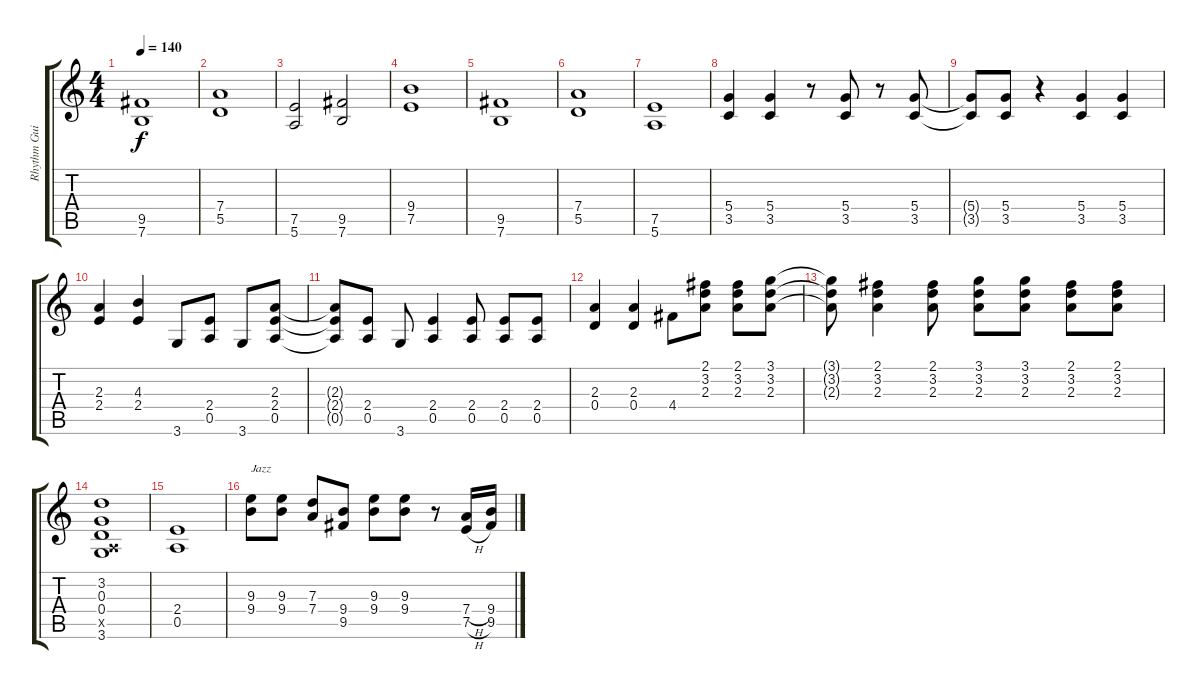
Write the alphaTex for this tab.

\track ("Rhythm Guitar" "Rhythm Gui") {instrument electricguitarjazz}
\staff {score tabs}
\tuning (E4 B3 G3 D3 A2 E2) {hide}
\ts (4 4)
\tempo 140
\clef g2
\ks c
(9.5 7.6).1{dy f} |
(7.4 5.5).1 |
(7.5 5.6).2 (9.5 7.6).2 |
(9.4 7.5).1 |
(9.5 7.6).1 |
(7.4 5.5).1 |
(7.5 5.6).1 |
(5.4 3.5).4 (5.4 3.5).4 r.8 (5.4 3.5).8 r.8 (5.4 3.5).8 |
(5.4{t} 3.5{t}).8 (5.4 3.5).8 r.4 (5.4 3.5).4 (5.4 3.5).4 |
(2.3 2.4).4 (4.3 2.4).4 3.6.8 (2.4 0.5).8 3.6.8 (2.3 2.4 0.5).8 |
(2.3{t} 2.4{t} 0.5{t}).8 (2.4 0.5).8 3.6.8 (2.4 0.5).4 (2.4 0.5).8 (2.4 0.5).8 (2.4 0.5).8 |
(2.3 0.4).4 (2.3 0.4).4 4.4.8 (2.1 3.2 2.3).8 (2.1 3.2 2.3).8 (3.1 3.2 2.3).8 |
(3.1{t} 3.2{t} 2.3{t}).8 (2.1 3.2 2.3).4 (2.1 3.2 2.3).8 (3.1 3.2 2.3).8 (3.1 3.2 2.3).8 (2.1 3.2 2.3).8 (2.1 3.2 2.3).8 |
(3.2 0.3 0.4 0.5{x} 3.6).1 |
(2.4 0.5).1 |
(9.3 9.4).8{txt "Jazz" volume 13 instrument electricguitarjazz} (9.3 9.4).8 (7.3 7.4).8 (9.4 9.5).8 (9.3 9.4).8 (9.3 9.4).8 r.8 (7.4{h} 7.5{h}).16 (9.4 9.5).16
